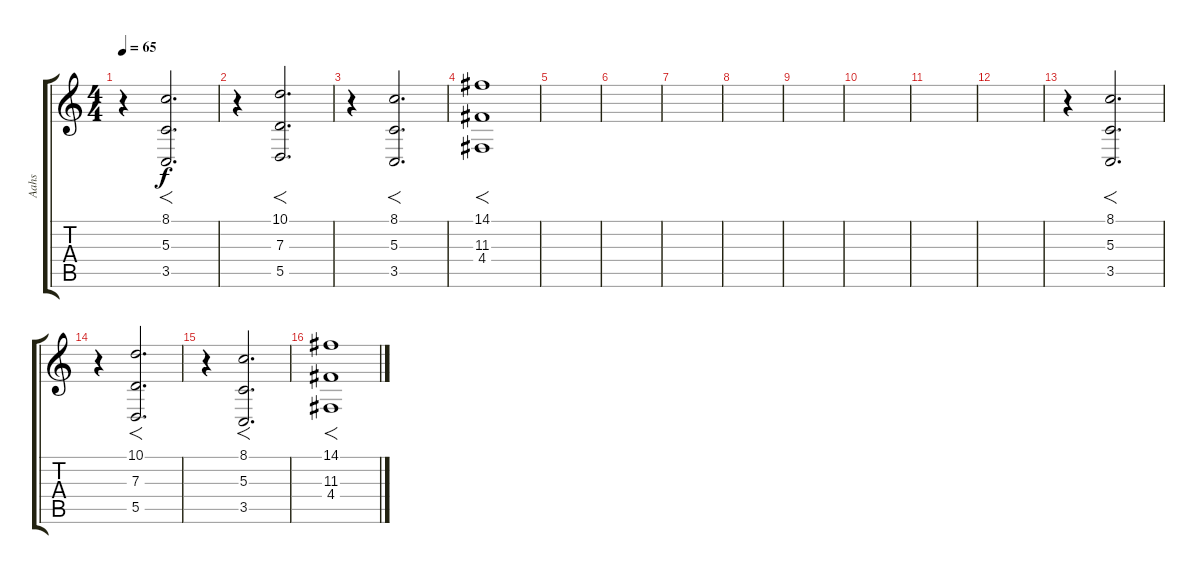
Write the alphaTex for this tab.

\track ("Aahs" "Aahs") {instrument choiraahs}
\staff {score tabs}
\tuning (E4 B3 G3 D3 A2 E2) {hide}
\ts (4 4)
\tempo 65
\clef g2
\ks c
r.4{dy f} (8.1 5.3 3.5).2{f d} |
r.4 (10.1 7.3 5.5).2{f d} |
r.4 (8.1 5.3 3.5).2{f d} |
(14.1 11.3 4.4).1{f} |
|
|
|
|
|
|
|
|
r.4 (8.1 5.3 3.5).2{f d} |
r.4 (10.1 7.3 5.5).2{f d} |
r.4 (8.1 5.3 3.5).2{f d} |
(14.1 11.3 4.4).1{f}
